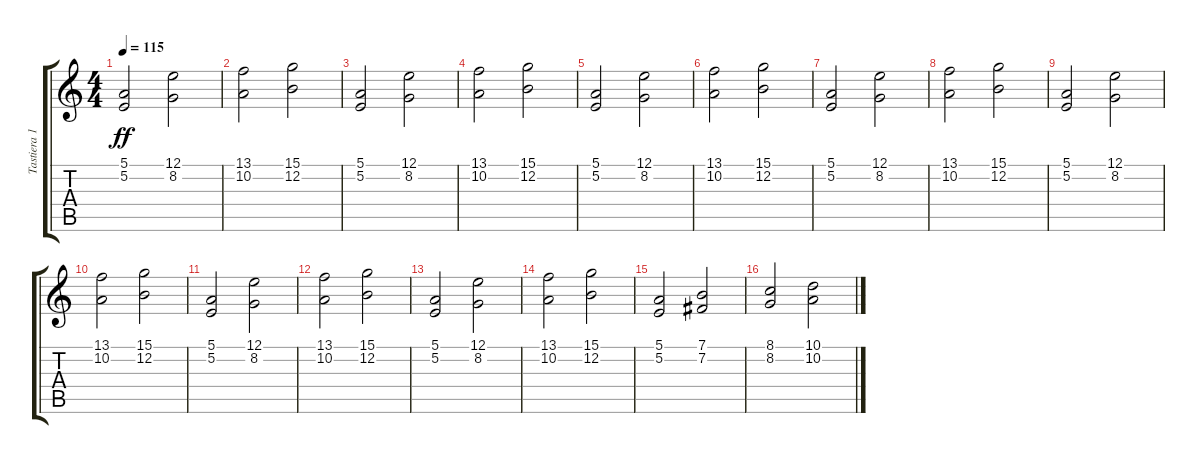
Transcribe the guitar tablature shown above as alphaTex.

\track ("Tastiera 1" "Tastiera 1") {instrument pad2warm}
\staff {score tabs}
\tuning (E4 B3 G3 D3 A2 E2) {hide}
\ts (4 4)
\tempo 115
\clef g2
\ks c
(5.1 5.2).2{dy ff} (12.1 8.2).2 |
(13.1 10.2).2 (15.1 12.2).2 |
(5.1 5.2).2 (12.1 8.2).2 |
(13.1 10.2).2 (15.1 12.2).2 |
(5.1 5.2).2 (12.1 8.2).2 |
(13.1 10.2).2 (15.1 12.2).2 |
(5.1 5.2).2 (12.1 8.2).2 |
(13.1 10.2).2 (15.1 12.2).2 |
(5.1 5.2).2 (12.1 8.2).2 |
(13.1 10.2).2 (15.1 12.2).2 |
(5.1 5.2).2 (12.1 8.2).2 |
(13.1 10.2).2 (15.1 12.2).2 |
(5.1 5.2).2 (12.1 8.2).2 |
(13.1 10.2).2 (15.1 12.2).2 |
(5.1 5.2).2 (7.1 7.2).2 |
(8.1 8.2).2 (10.1 10.2).2
